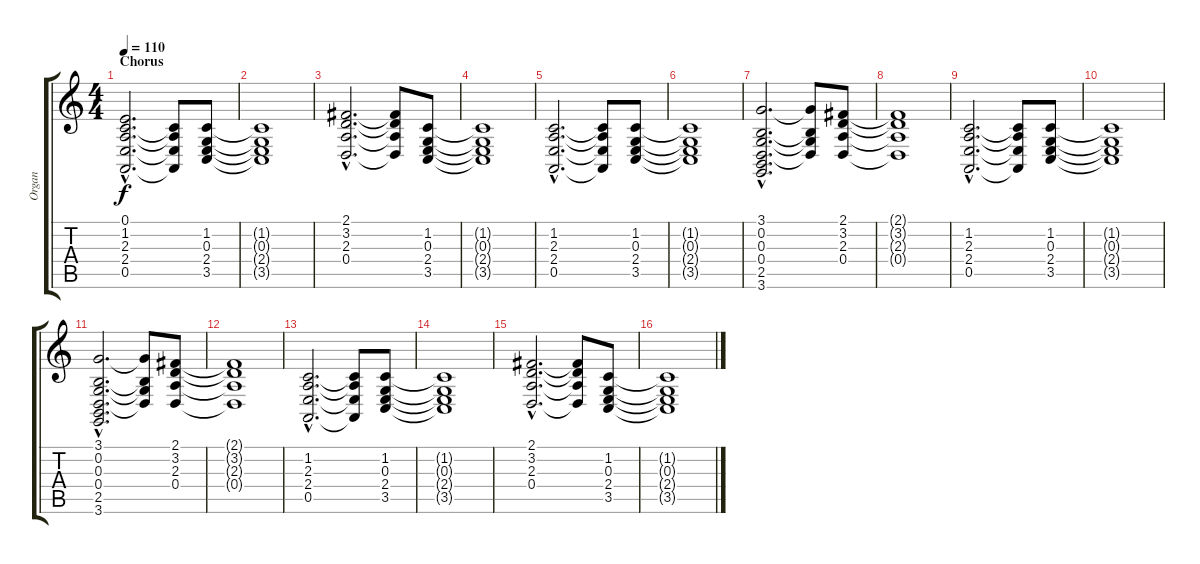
\track ("Organ" "Organ") {instrument reedorgan}
\staff {score tabs}
\tuning (E4 B3 G3 D3 A2 E2) {hide}
\ts (4 4)
\section ("" "Chorus")
\tempo 110
\clef g2
\ks c
(0.1{hac} 1.2{hac} 2.3{hac} 2.4{hac} 0.5{hac}).2{d dy f} (1.2{t} 2.3{t} 2.4{t} 0.5{t}).8 (1.2 0.3 2.4 3.5).8 |
(1.2{t} 0.3{t} 2.4{t} 3.5{t}).1 |
(2.1{hac} 3.2{hac} 2.3{hac} 0.4{hac}).2{d} (2.1{t} 3.2{t} 2.3{t} 0.4{t}).8 (1.2 0.3 2.4 3.5).8 |
(1.2{t} 0.3{t} 2.4{t} 3.5{t}).1 |
(1.2{hac} 2.3{hac} 2.4{hac} 0.5{hac}).2{d} (1.2{t} 2.3{t} 2.4{t} 0.5{t}).8 (1.2 0.3 2.4 3.5).8 |
(1.2{t} 0.3{t} 2.4{t} 3.5{t}).1 |
(3.1{hac} 0.2{hac} 0.3{hac} 0.4{hac} 2.5{hac} 3.6{hac}).2{d} (3.1{t} 0.2{t} 0.3{t} 0.4{t}).8 (2.1 3.2 2.3 0.4).8 |
(2.1{t} 3.2{t} 2.3{t} 0.4{t}).1 |
(1.2{hac} 2.3{hac} 2.4{hac} 0.5{hac}).2{d} (1.2{t} 2.3{t} 2.4{t} 0.5{t}).8 (1.2 0.3 2.4 3.5).8 |
(1.2{t} 0.3{t} 2.4{t} 3.5{t}).1 |
(3.1{hac} 0.2{hac} 0.3{hac} 0.4{hac} 2.5{hac} 3.6{hac}).2{d} (3.1{t} 0.2{t} 0.3{t} 0.4{t}).8 (2.1 3.2 2.3 0.4).8 |
(2.1{t} 3.2{t} 2.3{t} 0.4{t}).1 |
(1.2{hac} 2.3{hac} 2.4{hac} 0.5{hac}).2{d} (1.2{t} 2.3{t} 2.4{t} 0.5{t}).8 (1.2 0.3 2.4 3.5).8 |
(1.2{t} 0.3{t} 2.4{t} 3.5{t}).1 |
(2.1{hac} 3.2{hac} 2.3{hac} 0.4{hac}).2{d} (2.1{t} 3.2{t} 2.3{t} 0.4{t}).8 (1.2 0.3 2.4 3.5).8 |
(1.2{t} 0.3{t} 2.4{t} 3.5{t}).1
